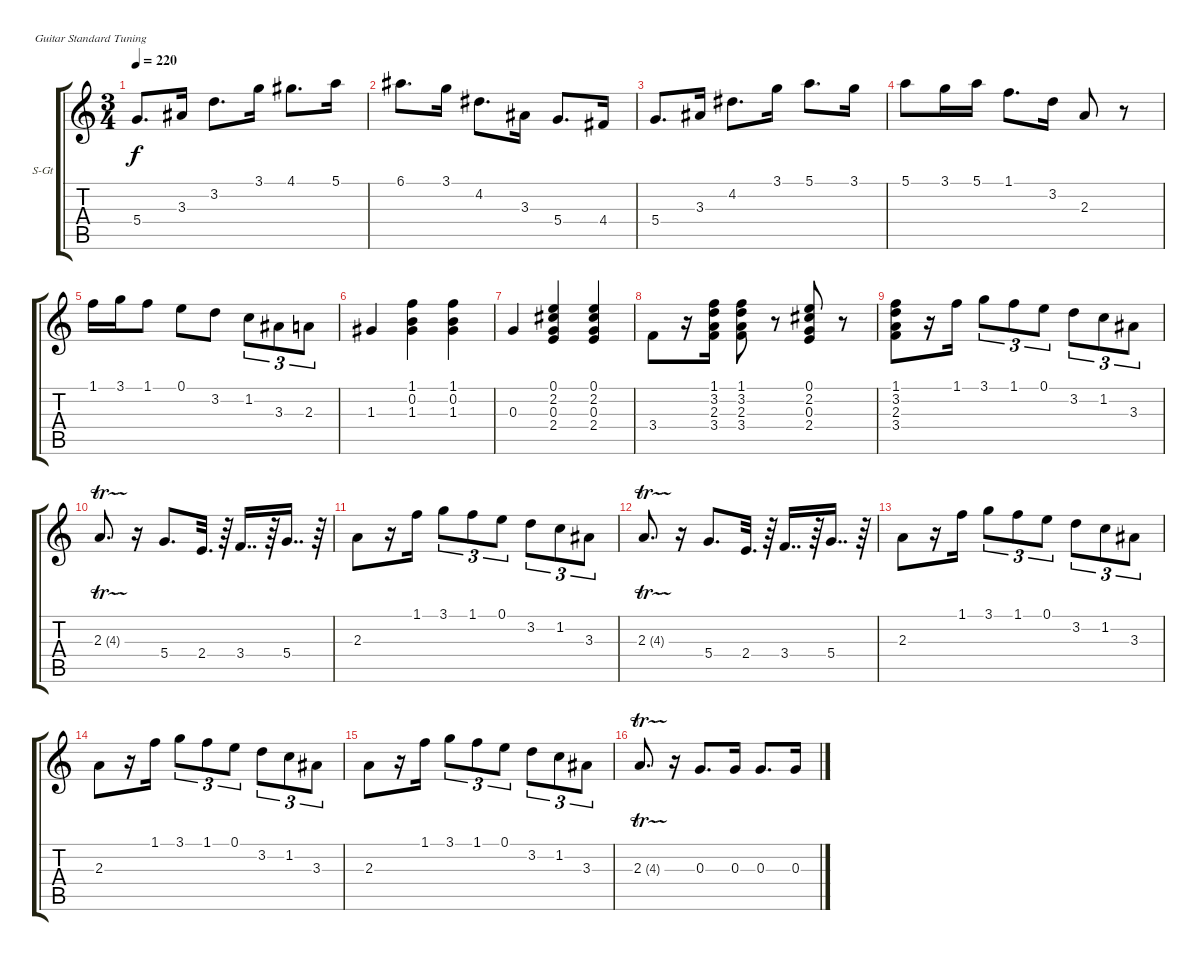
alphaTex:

\defaultSystemsLayout 4
\bracketExtendMode groupsimilarinstruments
\firstSystemTrackNameOrientation horizontal
\otherSystemsTrackNameOrientation horizontal
\track ("Steel Guitar" "S-Gt") {instrument acousticguitarsteel}
\staff {score tabs}
\tuning (E4 B3 G3 D3 A2 E2)
\ts (3 4)
\tempo 220
\clef g2
\ks c
5.4.8{d dy f} 3.3.16 3.2.8{d} 3.1.16 4.1.8{d} 5.1.16 |
6.1.8{d} 3.1.16 4.2.8{d} 3.3.16 5.4.8{d} 4.4.16 |
5.4.8{d} 3.3.16 4.2.8{d} 3.1.16 5.1.8{d} 3.1.16 |
5.1.8 3.1.16 5.1.16 1.1.8{d} 3.2.16 2.3.8 r.8 |
1.1.16 3.1.16 1.1.8 0.1.8 3.2.8 1.2.8{tu (3 2)} 3.3.8{tu (3 2)} 2.3.8{tu (3 2)} |
1.3.4 (0.2 1.1 1.3).4 (0.2 1.1 1.3).4 |
0.3.4 (2.4 0.3 2.2 0.1).4 (2.4 0.3 2.2 0.1).4 |
3.4.8 r.16 (3.4 2.3 3.2 1.1).16 (3.4 2.3 3.2 1.1).8 r.8 (2.4 0.3 2.2 0.1).8 r.8 |
(3.4 2.3 3.2 1.1).8 r.16 1.1.16 3.1.8{tu (3 2)} 1.1.8{tu (3 2)} 0.1.8{tu (3 2)} 3.2.8{tu (3 2)} 1.2.8{tu (3 2)} 3.3.8{tu (3 2)} |
2.3{tr (4 16)}.8{d} r.16 5.4.8{d} 2.4.32{d} r.64 3.4.16{dd} r.64 5.4.16{dd} r.64 |
2.3.8 r.16 1.1.16 3.1.8{tu (3 2)} 1.1.8{tu (3 2)} 0.1.8{tu (3 2)} 3.2.8{tu (3 2)} 1.2.8{tu (3 2)} 3.3.8{tu (3 2)} |
2.3{tr (4 16)}.8{d} r.16 5.4.8{d} 2.4.32{d} r.64 3.4.16{dd} r.64 5.4.16{dd} r.64 |
2.3.8 r.16 1.1.16 3.1.8{tu (3 2)} 1.1.8{tu (3 2)} 0.1.8{tu (3 2)} 3.2.8{tu (3 2)} 1.2.8{tu (3 2)} 3.3.8{tu (3 2)} |
2.3.8 r.16 1.1.16 3.1.8{tu (3 2)} 1.1.8{tu (3 2)} 0.1.8{tu (3 2)} 3.2.8{tu (3 2)} 1.2.8{tu (3 2)} 3.3.8{tu (3 2)} |
2.3.8 r.16 1.1.16 3.1.8{tu (3 2)} 1.1.8{tu (3 2)} 0.1.8{tu (3 2)} 3.2.8{tu (3 2)} 1.2.8{tu (3 2)} 3.3.8{tu (3 2)} |
2.3{tr (4 16)}.8{d} r.16 0.3.8{d} 0.3.16 0.3.8{d} 0.3.16
